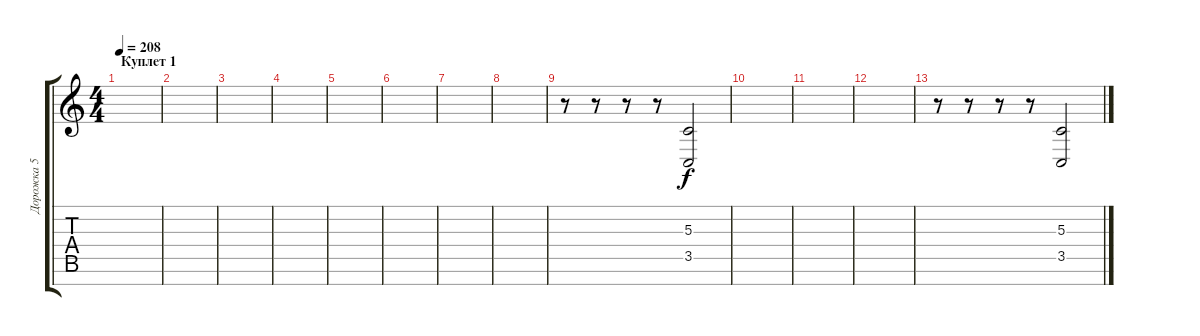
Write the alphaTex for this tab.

\track ("Дорожка 5" "Дорожка 5") {instrument tuba}
\staff {score tabs}
\tuning (E4 B3 G3 D3 A2 E2 B1) {hide}
\ts (4 4)
\section ("" "Куплет 1")
\tempo 208
\clef g2
\ks c
|
|
|
|
|
|
|
|
r.8 r.8 r.8 r.8 (5.3 3.5).2 |
|
|
|
r.8 r.8 r.8 r.8 (5.3 3.5).2
